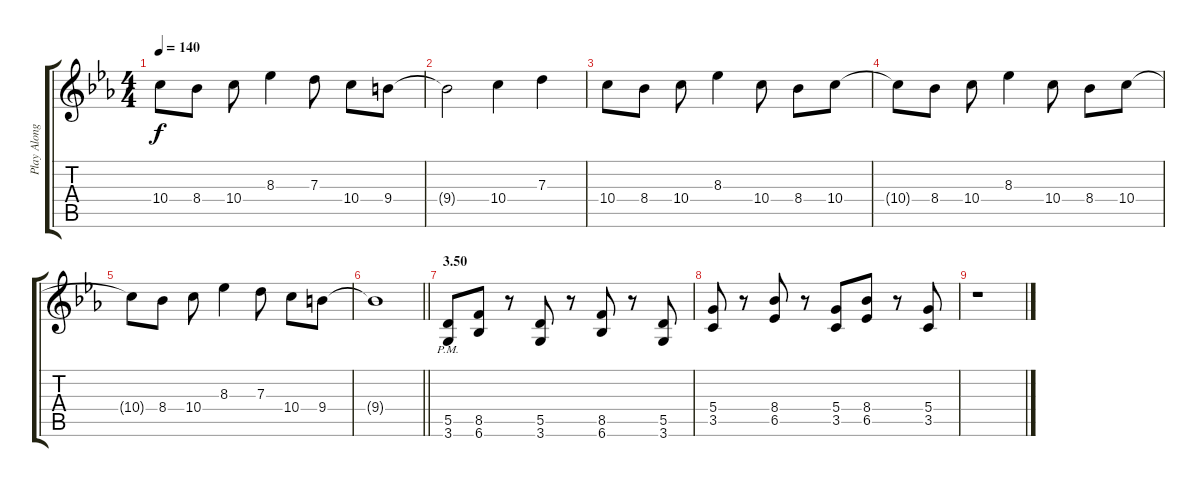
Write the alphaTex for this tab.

\track ("Play Along" "Play Along") {instrument distortionguitar}
\staff {score tabs}
\tuning (E4 B3 G3 D3 A2 E2) {hide}
\ts (4 4)
\tempo 140
\clef g2
\ks cminor
10.4{t}.8{dy f} 8.4.8 10.4.8 8.3.4 7.3.8 10.4.8 9.4.8 |
9.4{t}.2 10.4.4 7.3.4 |
10.4.8 8.4.8 10.4.8 8.3.4 10.4.8 8.4.8 10.4.8 |
10.4{t}.8 8.4.8 10.4.8 8.3.4 10.4.8 8.4.8 10.4.8 |
10.4{t}.8 8.4.8 10.4.8 8.3.4 7.3.8 10.4.8 9.4.8 |
\barLineRight lightlight
9.4{t}.1 |
\section ("" "3.50")
(5.5{pm} 3.6{pm}).8 (8.5 6.6).8 r.8 (5.5 3.6).8 r.8 (8.5 6.6).8 r.8 (5.5 3.6).8 |
(5.4 3.5).8 r.8 (8.4 6.5).8 r.8 (5.4 3.5).8 (8.4 6.5).8 r.8 (5.4 3.5).8 |
r.1
